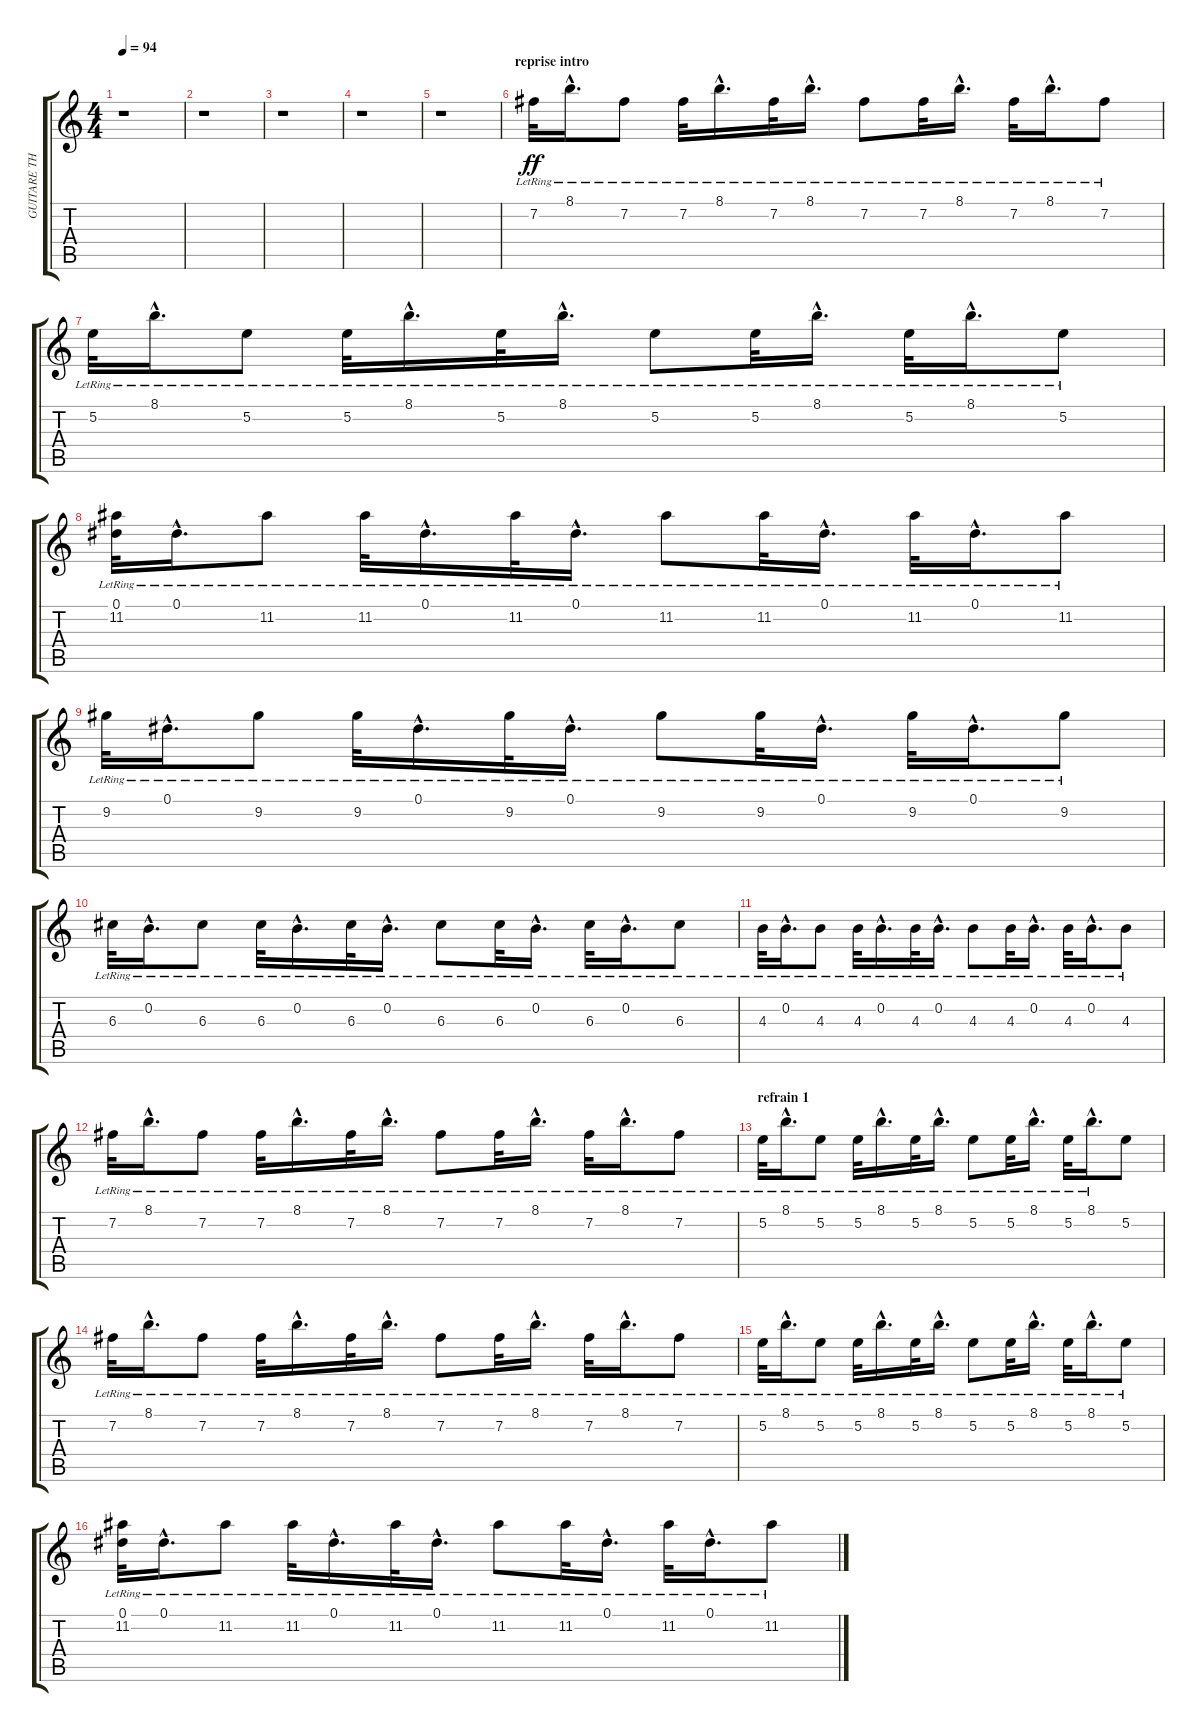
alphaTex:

\track ("GUITARE THEME" "GUITARE TH") {instrument acousticguitarnylon}
\staff {score tabs}
\tuning (Eb4 B3 G3 D3 A2 E2) {hide}
\ts (4 4)
\tempo 94
\clef g2
\ks c
r.1{dy ff} |
r.1 |
r.1 |
r.1 |
r.1 |
\section ("" "reprise intro")
7.2{lr}.32 8.1{hac lr}.16{d} 7.2{lr}.8 7.2{lr}.32 8.1{hac lr}.16{d} 7.2{lr}.32 8.1{hac lr}.16{d} 7.2{lr}.8 7.2{lr}.32 8.1{hac lr}.16{d} 7.2{lr}.32 8.1{hac lr}.16{d} 7.2{lr}.8 |
5.2{lr}.32 8.1{hac lr}.16{d} 5.2{lr}.8 5.2{lr}.32 8.1{hac lr}.16{d} 5.2{lr}.32 8.1{hac lr}.16{d} 5.2{lr}.8 5.2{lr}.32 8.1{hac lr}.16{d} 5.2{lr}.32 8.1{hac lr}.16{d} 5.2{lr}.8 |
(0.1{lr} 11.2{lr}).32 0.1{hac lr}.16{d} 11.2{lr}.8 11.2{lr}.32 0.1{hac lr}.16{d} 11.2{lr}.32 0.1{hac lr}.16{d} 11.2{lr}.8 11.2{lr}.32 0.1{hac lr}.16{d} 11.2{lr}.32 0.1{hac lr}.16{d} 11.2{lr}.8 |
9.2{lr}.32 0.1{hac lr}.16{d} 9.2{lr}.8 9.2{lr}.32 0.1{hac lr}.16{d} 9.2{lr}.32 0.1{hac lr}.16{d} 9.2{lr}.8 9.2{lr}.32 0.1{hac lr}.16{d} 9.2{lr}.32 0.1{hac lr}.16{d} 9.2{lr}.8 |
6.3{lr}.32 0.2{hac lr}.16{d} 6.3{lr}.8 6.3{lr}.32 0.2{hac lr}.16{d} 6.3{lr}.32 0.2{hac lr}.16{d} 6.3{lr}.8 6.3{lr}.32 0.2{hac lr}.16{d} 6.3{lr}.32 0.2{hac lr}.16{d} 6.3{lr}.8 |
4.3{lr}.32 0.2{hac lr}.16{d} 4.3{lr}.8 4.3{lr}.32 0.2{hac lr}.16{d} 4.3{lr}.32 0.2{hac lr}.16{d} 4.3{lr}.8 4.3{lr}.32 0.2{hac lr}.16{d} 4.3{lr}.32 0.2{hac lr}.16{d} 4.3{lr}.8 |
7.2{lr}.32 8.1{hac lr}.16{d} 7.2{lr}.8 7.2{lr}.32 8.1{hac lr}.16{d} 7.2{lr}.32 8.1{hac lr}.16{d} 7.2{lr}.8 7.2{lr}.32 8.1{hac lr}.16{d} 7.2{lr}.32 8.1{hac lr}.16{d} 7.2{lr}.8 |
\section ("" "refrain 1")
5.2{lr}.32 8.1{hac lr}.16{d} 5.2{lr}.8 5.2{lr}.32 8.1{hac lr}.16{d} 5.2{lr}.32 8.1{hac lr}.16{d} 5.2{lr}.8 5.2{lr}.32 8.1{hac lr}.16{d} 5.2{lr}.32 8.1{hac lr}.16{d} 5.2.8 |
7.2{lr}.32 8.1{hac lr}.16{d} 7.2{lr}.8 7.2{lr}.32 8.1{hac lr}.16{d} 7.2{lr}.32 8.1{hac lr}.16{d} 7.2{lr}.8 7.2{lr}.32 8.1{hac lr}.16{d} 7.2{lr}.32 8.1{hac lr}.16{d} 7.2{lr}.8 |
5.2{lr}.32 8.1{hac lr}.16{d} 5.2{lr}.8 5.2{lr}.32 8.1{hac lr}.16{d} 5.2{lr}.32 8.1{hac lr}.16{d} 5.2{lr}.8 5.2{lr}.32 8.1{hac lr}.16{d} 5.2{lr}.32 8.1{hac lr}.16{d} 5.2{lr}.8 |
(0.1{lr} 11.2{lr}).32 0.1{hac lr}.16{d} 11.2{lr}.8 11.2{lr}.32 0.1{hac lr}.16{d} 11.2{lr}.32 0.1{hac lr}.16{d} 11.2{lr}.8 11.2{lr}.32 0.1{hac lr}.16{d} 11.2{lr}.32 0.1{hac lr}.16{d} 11.2{lr}.8
